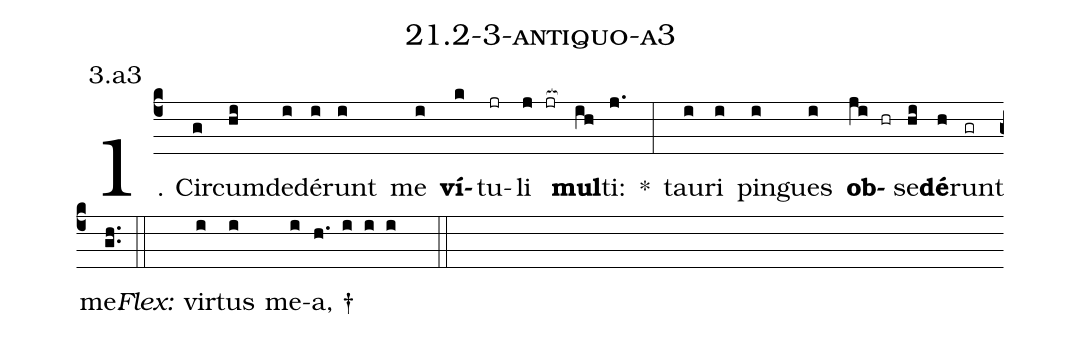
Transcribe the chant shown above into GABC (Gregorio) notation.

name: 21.2-3-antiquo-a3;
annotation: 3.a3;
%%
(c4)1. Cir(g)cum(hi)de(i)dé(i)runt(i) me(i) <b>ví</b>(k)tu(jr)li(j jr[ocb:1{]) <b>mul</b>(ih[ocb:0}])ti:(j.) *(:) tau(i)ri(i) pin(i)gues(i) <b>ob</b>(ji hr)se(hi)<b>dé</b>(h)runt(gr) me.(gh..) (::)
<i>Flex:</i>()  vir(i)tus(i) me(i)a, †(h. i i i  ::)

%E(i) u(i) o(ji) u(hi) a(h) e.(gh..) (::)
